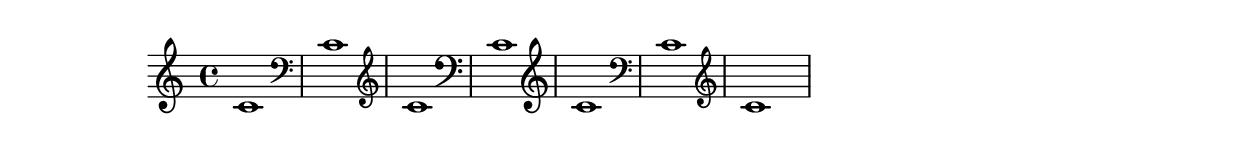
%% Do not edit this file; it is automatically
%% generated from LSR http://lsr.dsi.unimi.it
%% This file is in the public domain.
\version "2.13.20"

\header {
  lsrtags = "pitches, tweaks-and-overrides"

%% Translation of GIT committish: e0aa246e0ed1a86dc41a99ab79bff822d3320aa7
  texidoces = "
Cuando se produce un cambio de clave, el símbolo de clave se imprime a
un tamaño menor que la clave inicial.  Esto se puede ajustar con
@code{full-size-change}.

"
  doctitlees = "Mantener el tamaño del símbolo en los cambios de clave"



  texidoc = "
When a clef is changed, the clef sign displayed is smaller than the
initial clef.  This can be overridden with @code{full-size-change}.

"
  doctitle = "Keep change clefs full sized"
} % begin verbatim

\relative c' {
  \clef "treble"
  c1
  \clef "bass"
  c1
  \clef "treble"
  c1
  \override Staff.Clef #'full-size-change = ##t
  \clef "bass"
  c1
  \clef "treble"
  c1
  \revert Staff.Clef #'full-size-change
  \clef "bass"
  c1
  \clef "treble"
  c1
}

